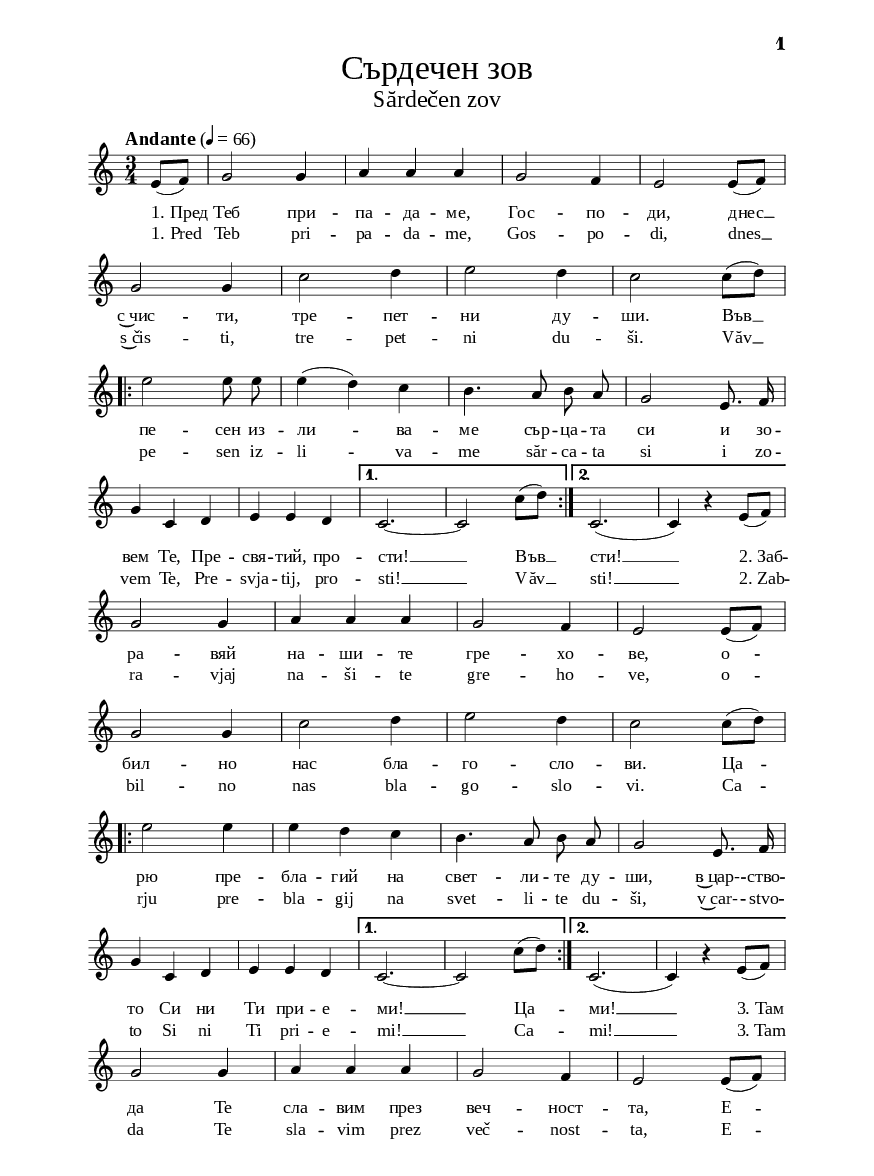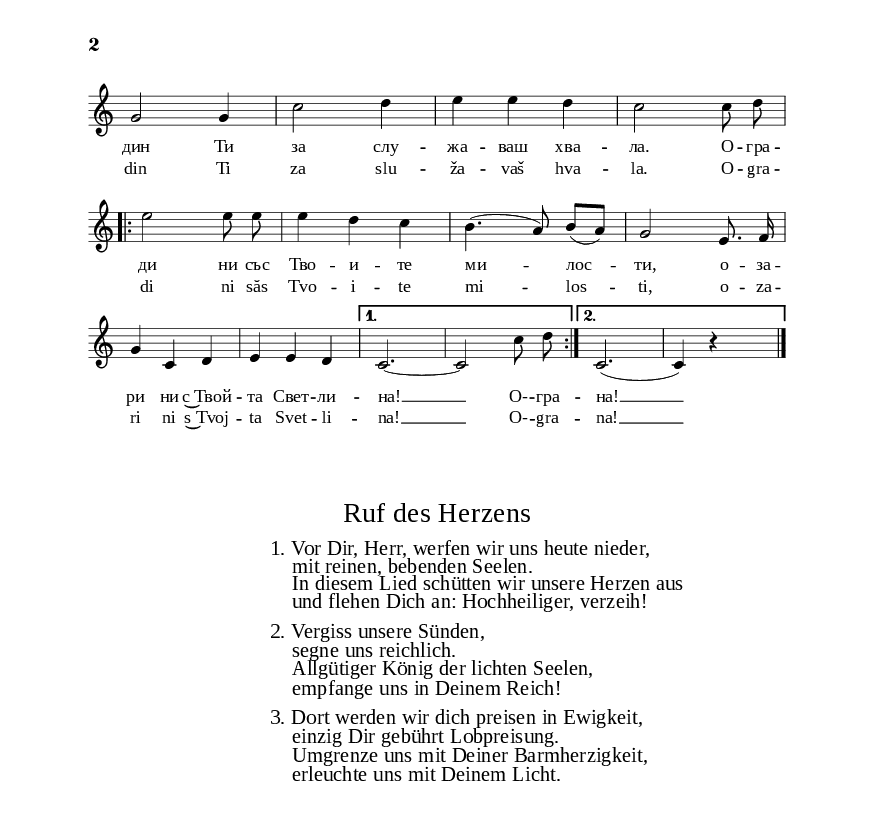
\version "2.24.3"

% include paper part and global functions
\include "include/globals.ily"

\bookpart {
  \label #'ref039
  \tocItem \markup "Сърдечен зов – Sărdečen zov"
  \include "include/bookpart-paper.ily"
  \score {
    \include "include/score-layout.ily"

    \new Voice \absolute {
      \clef treble
      \key c \major
      \time 3/4
      \tempoFunc "Andante" 4 "66"
      \autoBeamOff
      \partial 4
      e'8 ([f'8]) |  g'2 g'4 |  a'4 a' a' | g'2 f'4 | e'2 e'8 ([ f' ]) | \break

      g'2 g'4 | c''2 d''4 | e''2 d''4 | c''2 c''8 ( [d''8]) | \break

      \repeat volta 2 {
        e''2 e''8 e'' | e''4 ( d'' ) c'' | b'4. a'8   b' a' | g'2 e'8. f'16 | \break
        g'4 c' d' | e' e' d' |
      }
      \alternative {
        { c'2. ~| c'2  \slurSolid c''8 ( [ d'' ] ) |  }

        { c'2.  ( | c'4 ) r4 e'8 ([f'8 ])| \break }
      }

      g'2 g'4 |  a'4 a' a' | g'2 f'4 | e'2 e'8 ([ f' ]) | \break

      g'2 g'4 | c''2 d''4 | e''2 d''4 | c''2 c''8 ( [d''8]) | \break

      \repeat volta 2 {
        e''2 e''4 | e''4 d'' c'' | b'4. a'8  b' a' | g'2 e'8. f'16 | \break
        g'4 c' d' | e' e' d' |
      }

      \alternative {
        { c'2. ~| c'2  c''8 ( [ d'' ] ) |  }
        { c'2. ( | c'4 ) r4 e'8 ([f'8 ])| \break }
      }

      g'2 g'4 |  a'4 a' a' | g'2 f'4 | e'2 e'8 ([ f' ]) | \break

      g'2 g'4 | c''2 d''4 | e''4 e''4 d''4 | c''2 c''8 d''8 | \break

      \repeat volta 2 {
        e''2 e''8  e'' | e''4  d'' c'' | b'4. ( a'8 )  b' ([a']) | g'2 e'8. f'16 | \break
        g'4 c' d' | e' e' d' |
      }
      \alternative {
        { c'2. ~| c'2 c''8  d''   |   }
        { c'2. ( | c'4 ) r4 s4 \bar "|."  | \break }
      }

    }

    \addlyrics {
      "1. Пред" Теб при -- па -- да -- ме, Гос -- по -- ди, днес __
      с~чис -- ти, тре -- пет -- ни  ду -- ши. Във __
      пе -- сен из -- ли --  ва -- ме  сър -- ца -- та си и зо --
      вем Те, Пре -- свя -- тий, про -- сти! __ Във __ сти! __

      "2. Заб" -- ра -- вяй на -- ши -- те гре -- хо -- ве, о --
      бил -- но нас бла -- го -- сло -- ви. Ца --
      рю пре -- бла -- гий на свет -- ли -- те ду -- ши, "в~цар-" -- ство --
      то Си ни Ти при -- е -- ми! __ Ца -- ми! __

      "3. Там" да Те сла -- вим през веч -- ност -- та, E --
      дин Ти за слу -- жа -- ваш хва -- ла. О -- гра --
      ди ни със Тво -- и -- те ми -- лос -- ти, о -- за --
      ри ни с~Твой -- та Свет -- ли -- на! __ "О-" -- гра -- на! __
    }
    \addlyrics {
      "1. Pred" Teb pri -- pa -- da -- me, Gos -- po -- di, dnes __
      s~čis -- ti, tre -- pet -- ni  du -- ši. Văv __
      pe -- sen iz -- li --  va -- me  săr -- ca -- ta si i zo --
      vem Te, Pre -- svja -- tij, pro -- sti! __ Văv __ sti! __

      "2. Zab" -- ra -- vjaj na -- ši -- te gre -- ho -- ve, o --
      bil -- no nas bla -- go -- slo -- vi. Ca --
      rju pre -- bla -- gij na svet -- li -- te du -- ši, "v~car-" -- stvo --
      to Si ni Ti pri -- e -- mi! __ Ca -- mi! __

      "3. Tam" da Te sla -- vim prez več -- nost -- ta, E --
      din Ti za slu -- ža -- vaš hva -- la. O -- gra --
      di ni săs Tvo -- i -- te mi -- los -- ti, o -- za --
      ri ni s~Tvoj -- ta Svet -- li -- na! __ "O-" -- gra -- na! __
    }

    \header {
      title = \titleFunc "Сърдечен зов" "Sărdečen zov"
    }

    \midi{}

  } % score

  \markup \vspace #3

  % include foreign translation(s) of the song
  \version "2.24.3"

\markup \fill-line { \fontsize #deTitleFontSize "Ruf des Herzens" }
\markup \null
\markup \null
\markup \abs-fontsize #10 {
  \hspace #25
  \override #`(baseline-skip . ,deCoupletBaselineSkip)

  \column {

    \line { 1. Vor Dir, Herr, werfen wir uns heute nieder, }

    \line { "   " mit reinen, bebenden Seelen.}

    \line { "   "In diesem Lied schütten wir unsere Herzen aus }

    \line { "   "und flehen Dich an: Hochheiliger, verzeih!}
   \vspace #0.5


    \line { 2. Vergiss unsere Sünden, }

    \line { "   "segne uns reichlich.}

    \line { "   "Allgütiger König der lichten Seelen,}

    \line { "   "empfange uns in Deinem Reich!}
    \vspace #0.5


    \line { 3. Dort werden wir dich preisen in Ewigkeit,}

    \line { "   "einzig Dir gebührt Lobpreisung.}

    \line { "   "Umgrenze uns mit Deiner Barmherzigkeit,}

    \line { "   "erleuchte uns mit Deinem Licht.}
  }
}


} % bookpart
